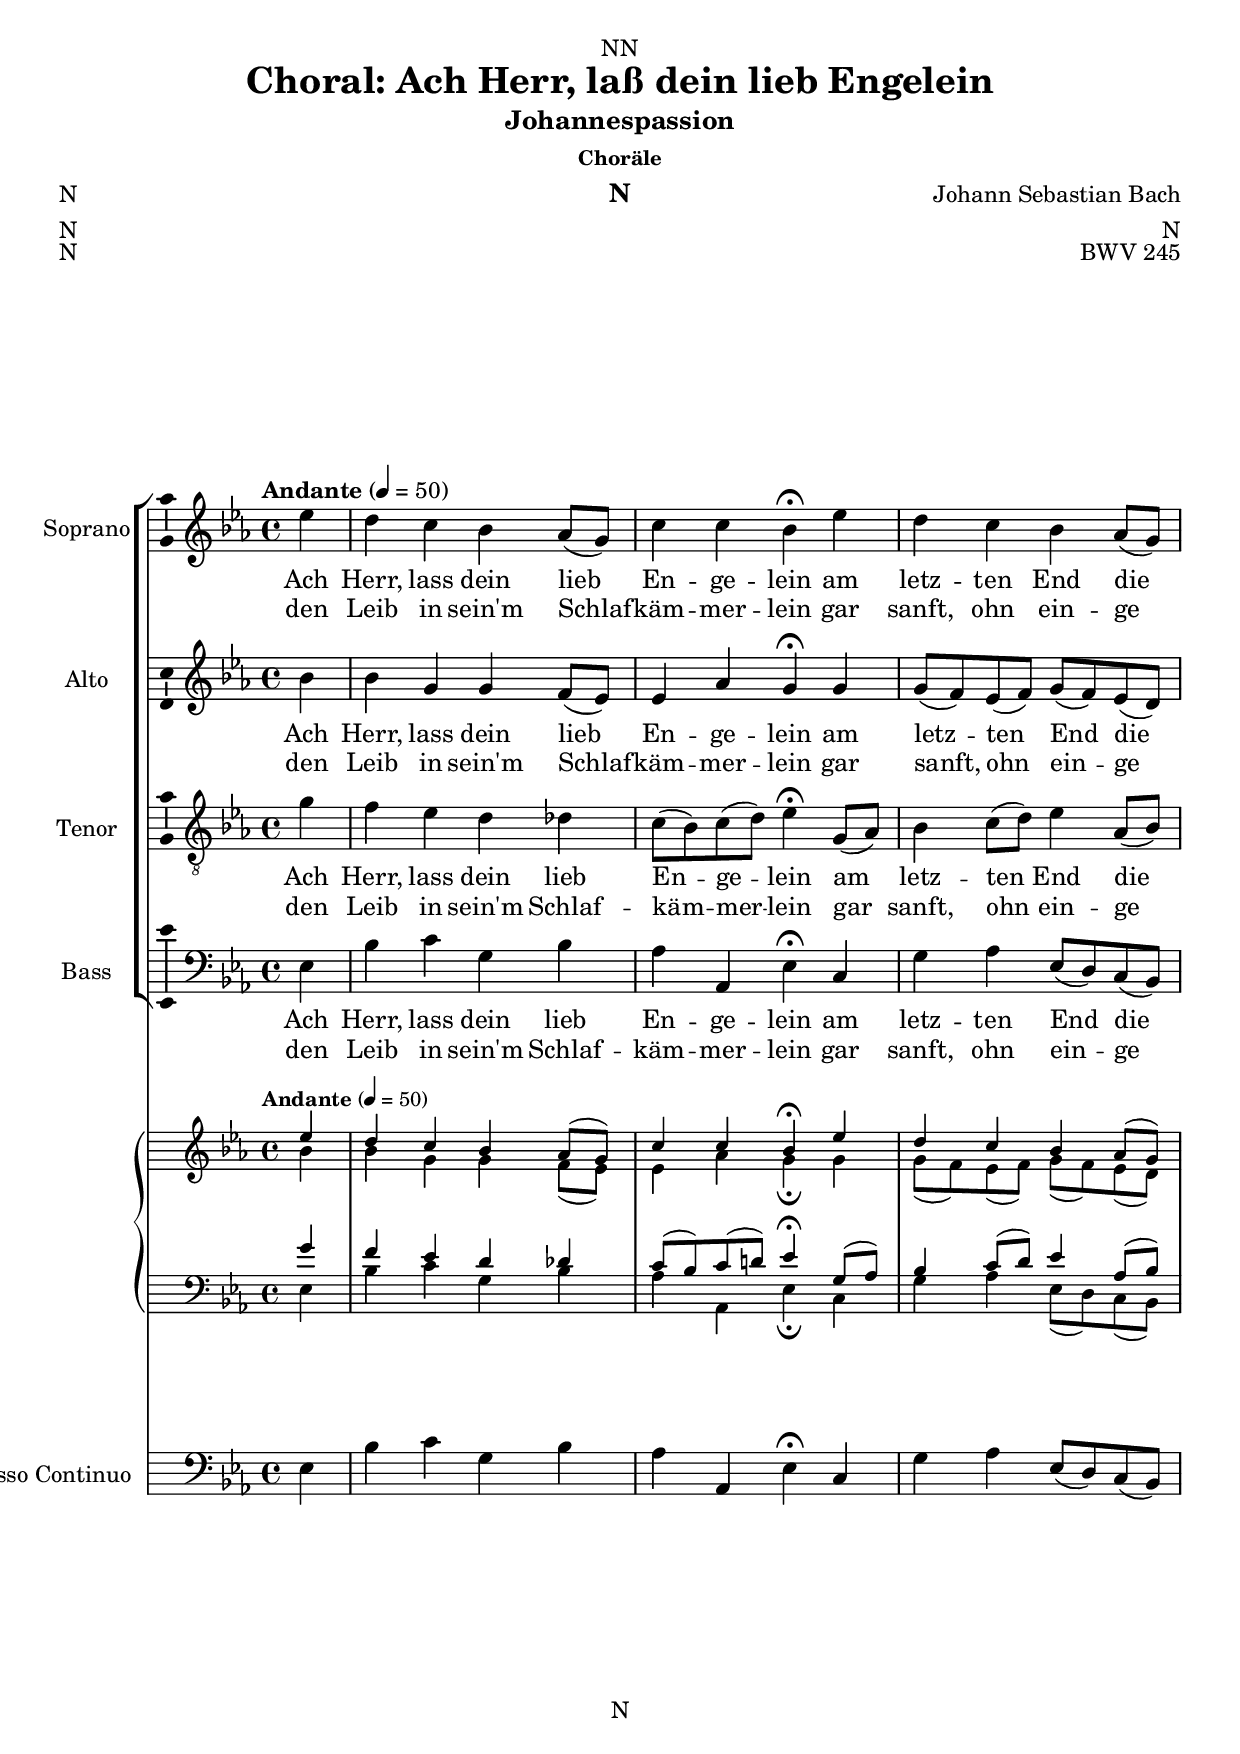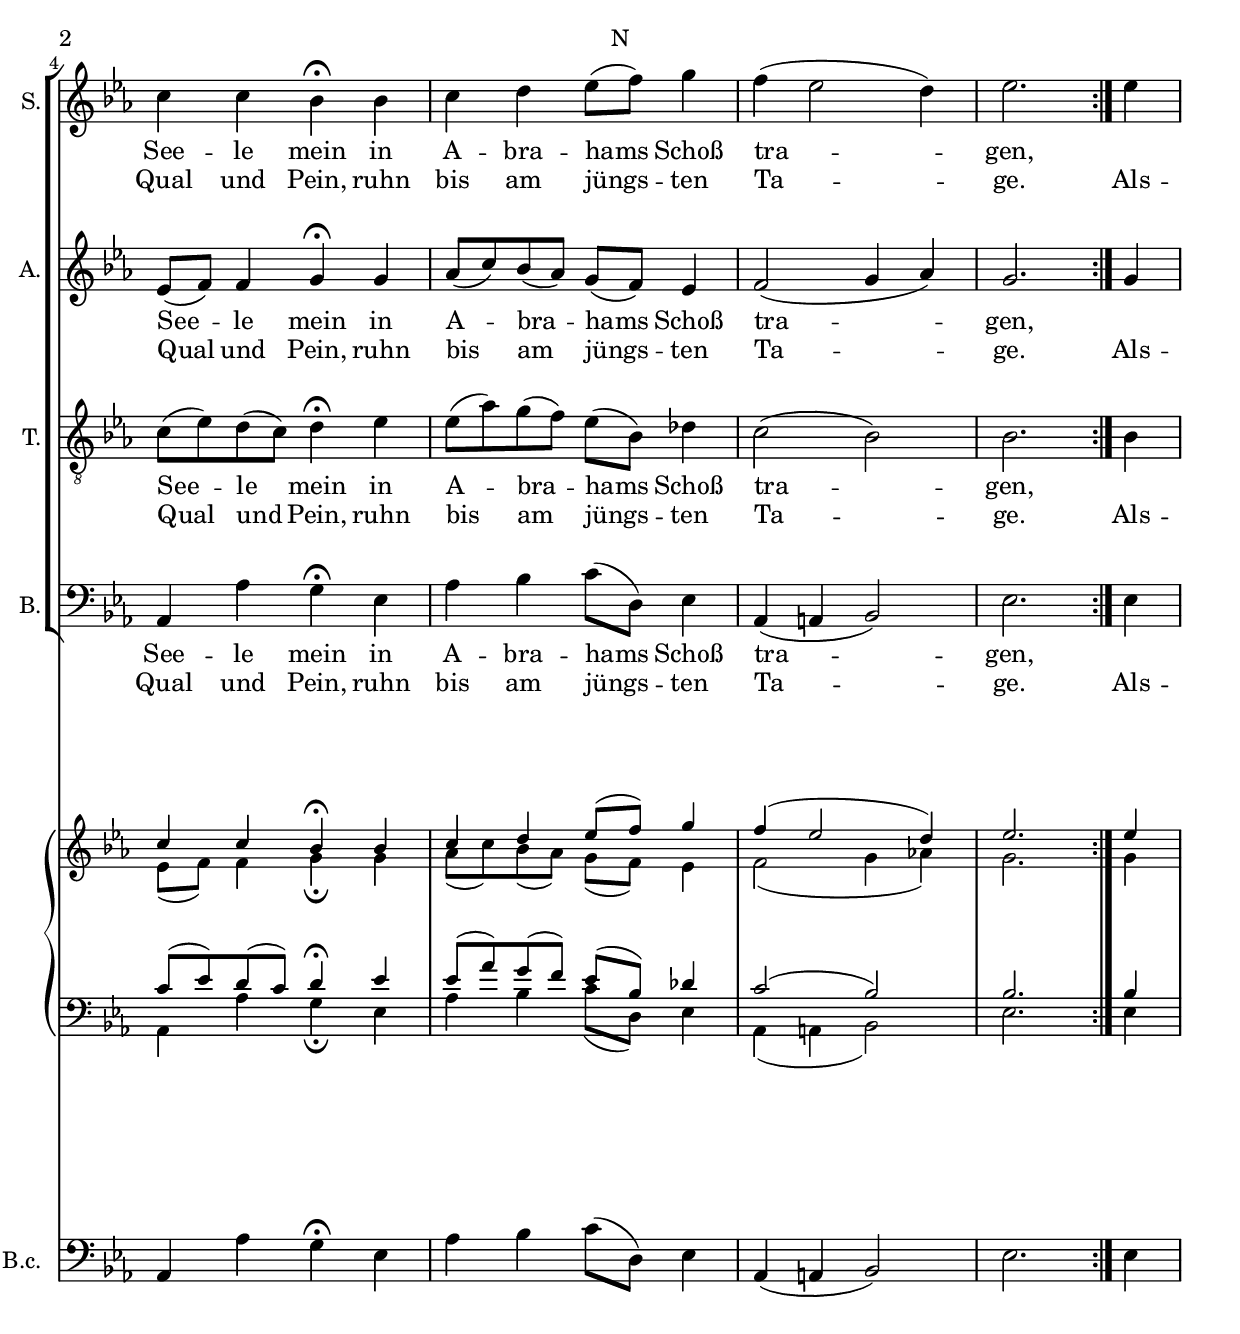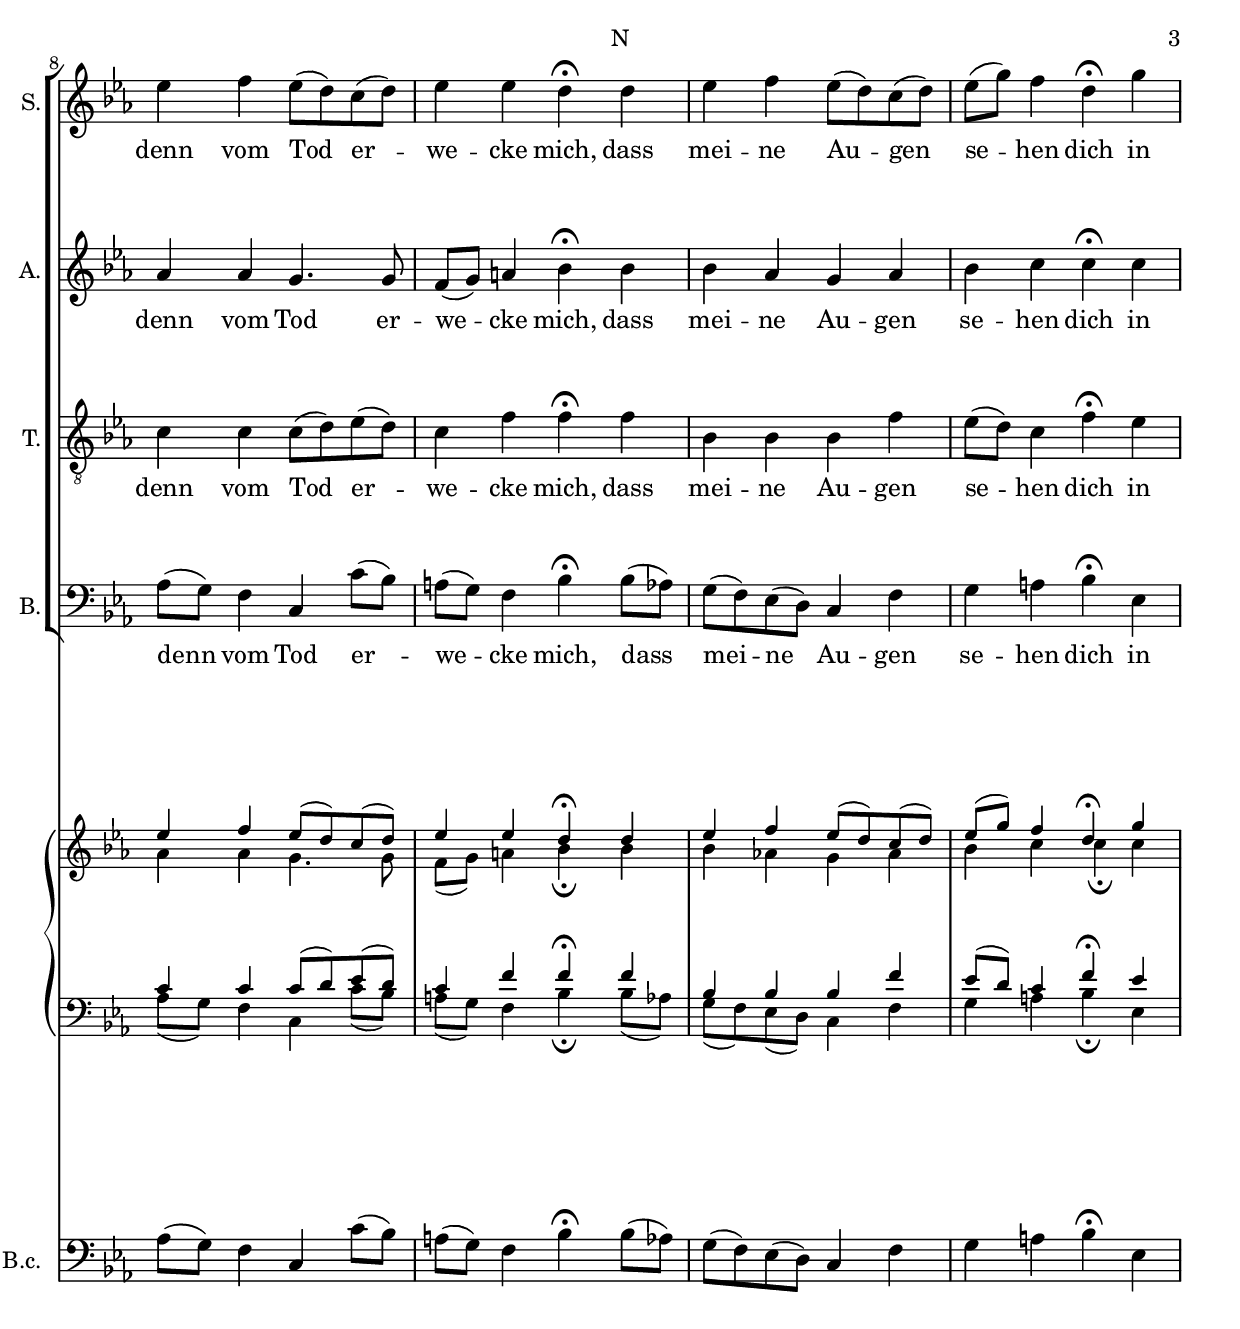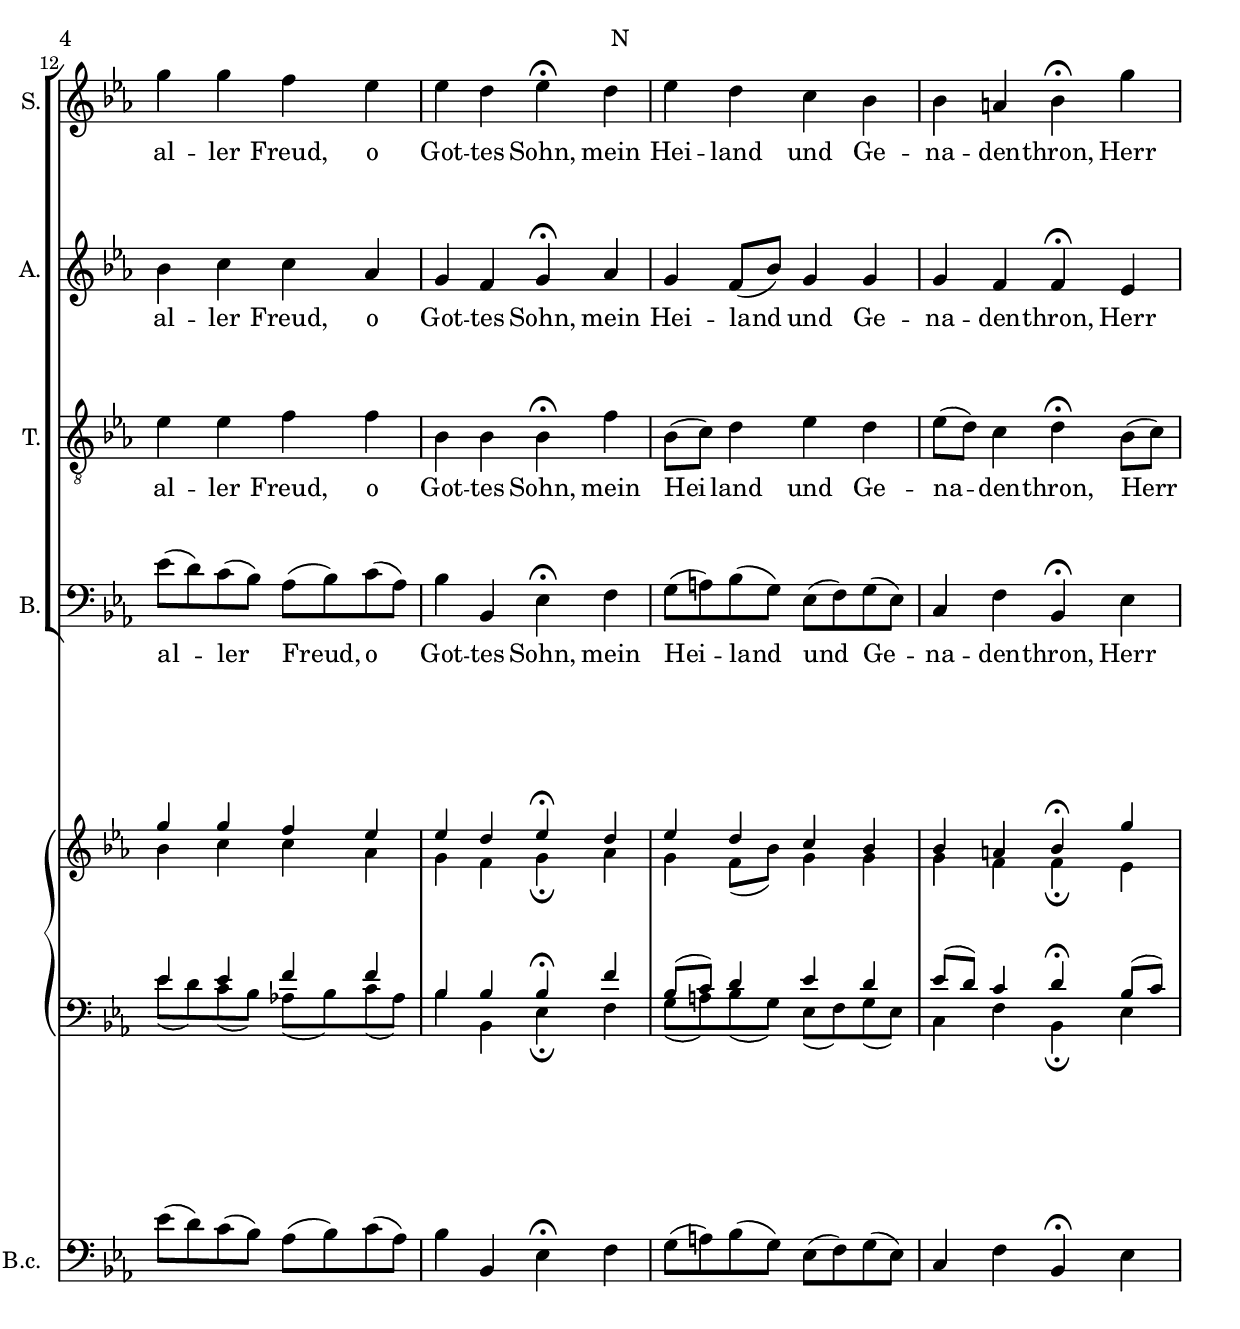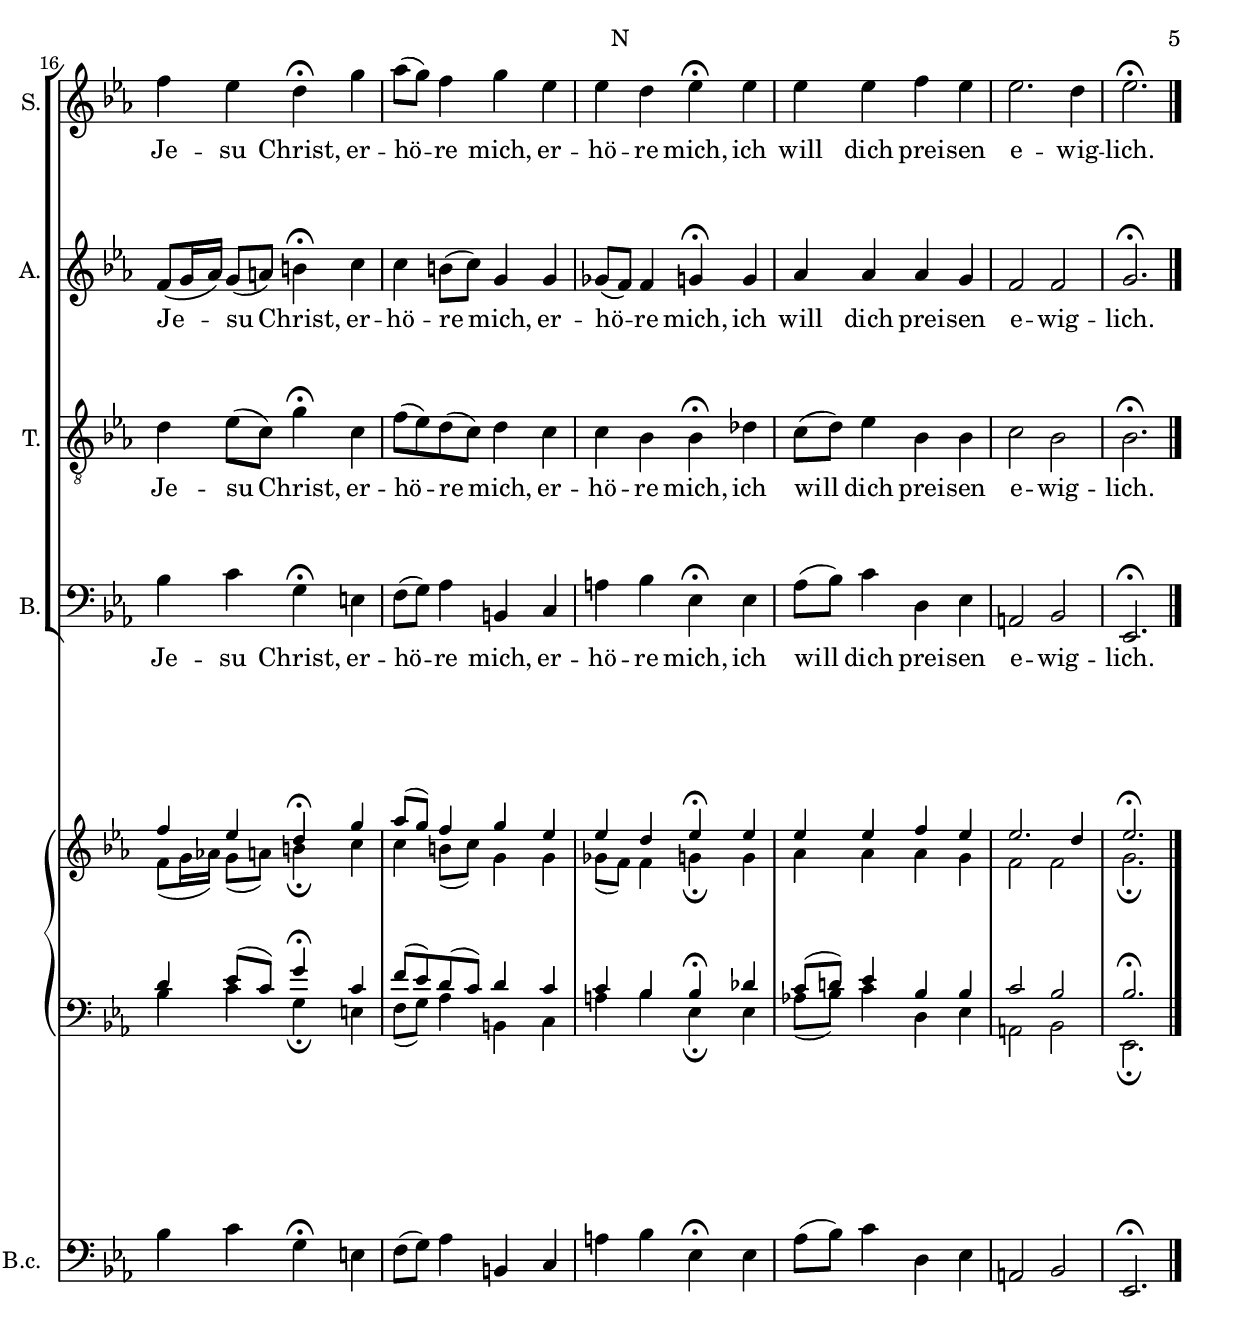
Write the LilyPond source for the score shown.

\version "2.24.3"
\language "english"

\header {
  dedication = "NN"
  title = "NN"
  subtitle = "Johannespassion"
  subsubtitle = "Choräle"
  instrument = "N"
  composer = "Johann Sebastian Bach"
  arranger = "N"
  poet = "N"
  meter = "N"
  piece = "N"
  opus = "BWV 245"
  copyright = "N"
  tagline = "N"
}

\paper {
  #(set-paper-size "a4")
}

global = {
  \key c \major
  \numericTimeSignature
  \time 4/4
  \tempo "Andante" 4=100
}

%%%%%%%%%%%%%%%%%%%%%%%%%%%%%%%%%%
%
%%%%%%%%%%%%%%%%%%%%%%%%%%%%%%%%%%

globalA = {
  \key c \major
  \numericTimeSignature
  \time 4/4
  \tempo "Andante" 4=100
}

scoreASoprano = \relative c'' {
  \global
  % Music follows here.

}

scoreAAlto = \relative c' {
  \global
  % Music follows here.

}

scoreATenor = \relative c' {
  \global
  % Music follows here.

}

scoreABass = \relative c {
  \global
  % Music follows here.

}

scoreAVerse = \lyricmode {
  % Lyrics follow here.

}

scoreAPianoReduction = \new PianoStaff \with {
  fontSize = #-1
  \override StaffSymbol #'staff-space = #(magstep -1)
} <<
  \new Staff \with {
    \consists "Mark_engraver"
    \consists "Metronome_mark_engraver"
    \remove "Staff_performer"
  } {
    #(set-accidental-style 'piano)
    <<
      \scoreASoprano \\
      \scoreAAlto
    >>
  }
  \new Staff \with {
    \remove "Staff_performer"
  } {
    \clef bass
    #(set-accidental-style 'piano)
    <<
      \scoreATenor \\
      \scoreABass
    >>
  }
>>

scoreARehearsalMidi = #
(define-music-function
 (parser location name midiInstrument lyrics) (string? string? ly:music?)
 #{
   \unfoldRepeats <<
     \new Staff = "soprano" \new Voice = "soprano" { \scoreASoprano }
     \new Staff = "alto" \new Voice = "alto" { \scoreAAlto }
     \new Staff = "tenor" \new Voice = "tenor" { \scoreATenor }
     \new Staff = "bass" \new Voice = "bass" { \scoreABass }
     \context Staff = $name {
       \set Score.midiMinimumVolume = #0.5
       \set Score.midiMaximumVolume = #0.5
       \set Score.tempoWholesPerMinute = #(ly:make-moment 100 4)
       \set Staff.midiMinimumVolume = #0.8
       \set Staff.midiMaximumVolume = #1.0
       \set Staff.midiInstrument = $midiInstrument
     }
     \new Lyrics \with {
       alignBelowContext = $name
     } \lyricsto $name $lyrics
   >>
 #})

scoreABcMusic = \relative c {
  \global
  % Music follows here.

}

scoreABcFigures = \figuremode {
  \global
  \override Staff.BassFigureAlignmentPositioning #'direction = #DOWN
  % Figures follow here.

}

scoreAChordNames = \chordmode {
  \global
  \germanChords
  % Chords follow here.

}

scoreAChoirPart = <<
  \new ChoirStaff <<
    \new Staff \with {
      midiInstrument = "choir aahs"
      instrumentName = "Soprano"
      shortInstrumentName = "S."
      \consists "Ambitus_engraver"
    } \new Voice = "soprano" \scoreASoprano
    \new Lyrics \with {
      \override VerticalAxisGroup #'staff-affinity = #CENTER
    } \lyricsto "soprano" \scoreAVerse
    \new Staff \with {
      midiInstrument = "choir aahs"
      instrumentName = "Alto"
      shortInstrumentName = "A."
      \consists "Ambitus_engraver"
    } \new Voice = "alto" \scoreAAlto
    \new Lyrics \with {
      \override VerticalAxisGroup #'staff-affinity = #CENTER
    } \lyricsto "alto" \scoreAVerse
    \new Staff \with {
      midiInstrument = "choir aahs"
      instrumentName = "Tenor"
      shortInstrumentName = "T."
      \consists "Ambitus_engraver"
    } {
      \clef "treble_8"
      \new Voice = "tenor" \scoreATenor
    }
    \new Lyrics \with {
      \override VerticalAxisGroup #'staff-affinity = #CENTER
    } \lyricsto "tenor" \scoreAVerse
    \new Staff \with {
      midiInstrument = "choir aahs"
      instrumentName = "Bass"
      shortInstrumentName = "B."
      \consists "Ambitus_engraver"
    } {
      \clef bass
      \new Voice = "bass" \scoreABass
    }
  >>
  \scoreAPianoReduction
>>

scoreABassoContinuoPart = <<
  \new Staff \with {
    instrumentName = "Basso Continuo"
    shortInstrumentName = "B.c."
    midiInstrument = "cello"
  } { \clef bass \scoreABcMusic }
  \new FiguredBass \scoreABcFigures
>>

scoreAChordsPart = \new ChordNames \scoreAChordNames

\bookpart {
  \score {
    <<
      \scoreAChoirPart
      \scoreABassoContinuoPart
      \scoreAChordsPart
    >>
    \layout { }
    \midi { }
  }
}

% Rehearsal MIDI files:
\book {
  \bookOutputSuffix "soprano"
  \score {
    \scoreARehearsalMidi "soprano" "soprano sax" \scoreAVerse
    \midi { }
  }
}

\book {
  \bookOutputSuffix "alto"
  \score {
    \scoreARehearsalMidi "alto" "soprano sax" \scoreAVerse
    \midi { }
  }
}

\book {
  \bookOutputSuffix "tenor"
  \score {
    \scoreARehearsalMidi "tenor" "tenor sax" \scoreAVerse
    \midi { }
  }
}

\book {
  \bookOutputSuffix "bass"
  \score {
    \scoreARehearsalMidi "bass" "tenor sax" \scoreAVerse
    \midi { }
  }
}


scoreBSoprano = \relative c'' {
  \global
  % Music follows here.

}

scoreBAlto = \relative c' {
  \global
  % Music follows here.

}

scoreBTenor = \relative c' {
  \global
  % Music follows here.

}

scoreBBass = \relative c {
  \global
  % Music follows here.

}

scoreBVerse = \lyricmode {
  % Lyrics follow here.

}

scoreBPianoReduction = \new PianoStaff \with {
  fontSize = #-1
  \override StaffSymbol #'staff-space = #(magstep -1)
} <<
  \new Staff \with {
    \consists "Mark_engraver"
    \consists "Metronome_mark_engraver"
    \remove "Staff_performer"
  } {
    #(set-accidental-style 'piano)
    <<
      \scoreBSoprano \\
      \scoreBAlto
    >>
  }
  \new Staff \with {
    \remove "Staff_performer"
  } {
    \clef bass
    #(set-accidental-style 'piano)
    <<
      \scoreBTenor \\
      \scoreBBass
    >>
  }
>>

scoreBRehearsalMidi = #
(define-music-function
 (parser location name midiInstrument lyrics) (string? string? ly:music?)
 #{
   \unfoldRepeats <<
     \new Staff = "soprano" \new Voice = "soprano" { \scoreBSoprano }
     \new Staff = "alto" \new Voice = "alto" { \scoreBAlto }
     \new Staff = "tenor" \new Voice = "tenor" { \scoreBTenor }
     \new Staff = "bass" \new Voice = "bass" { \scoreBBass }
     \context Staff = $name {
       \set Score.midiMinimumVolume = #0.5
       \set Score.midiMaximumVolume = #0.5
       \set Score.tempoWholesPerMinute = #(ly:make-moment 100 4)
       \set Staff.midiMinimumVolume = #0.8
       \set Staff.midiMaximumVolume = #1.0
       \set Staff.midiInstrument = $midiInstrument
     }
     \new Lyrics \with {
       alignBelowContext = $name
     } \lyricsto $name $lyrics
   >>
 #})

scoreBBcMusic = \relative c {
  \global
  % Music follows here.

}

scoreBBcFigures = \figuremode {
  \global
  \override Staff.BassFigureAlignmentPositioning #'direction = #DOWN
  % Figures follow here.

}

scoreBChordNames = \chordmode {
  \global
  \germanChords
  % Chords follow here.

}

scoreBChoirPart = <<
  \new ChoirStaff <<
    \new Staff \with {
      midiInstrument = "choir aahs"
      instrumentName = "Soprano"
      shortInstrumentName = "S."
      \consists "Ambitus_engraver"
    } \new Voice = "soprano" \scoreBSoprano
    \new Lyrics \with {
      \override VerticalAxisGroup #'staff-affinity = #CENTER
    } \lyricsto "soprano" \scoreBVerse
    \new Staff \with {
      midiInstrument = "choir aahs"
      instrumentName = "Alto"
      shortInstrumentName = "A."
      \consists "Ambitus_engraver"
    } \new Voice = "alto" \scoreBAlto
    \new Lyrics \with {
      \override VerticalAxisGroup #'staff-affinity = #CENTER
    } \lyricsto "alto" \scoreBVerse
    \new Staff \with {
      midiInstrument = "choir aahs"
      instrumentName = "Tenor"
      shortInstrumentName = "T."
      \consists "Ambitus_engraver"
    } {
      \clef "treble_8"
      \new Voice = "tenor" \scoreBTenor
    }
    \new Lyrics \with {
      \override VerticalAxisGroup #'staff-affinity = #CENTER
    } \lyricsto "tenor" \scoreBVerse
    \new Staff \with {
      midiInstrument = "choir aahs"
      instrumentName = "Bass"
      shortInstrumentName = "B."
      \consists "Ambitus_engraver"
    } {
      \clef bass
      \new Voice = "bass" \scoreBBass
    }
  >>
  \scoreBPianoReduction
>>

scoreBBassoContinuoPart = <<
  \new Staff \with {
    instrumentName = "Basso Continuo"
    shortInstrumentName = "B.c."
    midiInstrument = "cello"
  } { \clef bass \scoreBBcMusic }
  \new FiguredBass \scoreBBcFigures
>>

scoreBChordsPart = \new ChordNames \scoreBChordNames

\bookpart {
  \score {
    <<
      \scoreBChoirPart
      \scoreBBassoContinuoPart
      \scoreBChordsPart
    >>
    \layout { }
    \midi { }
  }
}

% Rehearsal MIDI files:
\book {
  \bookOutputSuffix "soprano"
  \score {
    \scoreBRehearsalMidi "soprano" "soprano sax" \scoreBVerse
    \midi { }
  }
}

\book {
  \bookOutputSuffix "alto"
  \score {
    \scoreBRehearsalMidi "alto" "soprano sax" \scoreBVerse
    \midi { }
  }
}

\book {
  \bookOutputSuffix "tenor"
  \score {
    \scoreBRehearsalMidi "tenor" "tenor sax" \scoreBVerse
    \midi { }
  }
}

\book {
  \bookOutputSuffix "bass"
  \score {
    \scoreBRehearsalMidi "bass" "tenor sax" \scoreBVerse
    \midi { }
  }
}


scoreCSoprano = \relative c'' {
  \global
  % Music follows here.

}

scoreCAlto = \relative c' {
  \global
  % Music follows here.

}

scoreCTenor = \relative c' {
  \global
  % Music follows here.

}

scoreCBass = \relative c {
  \global
  % Music follows here.

}

scoreCVerse = \lyricmode {
  % Lyrics follow here.

}

scoreCPianoReduction = \new PianoStaff \with {
  fontSize = #-1
  \override StaffSymbol #'staff-space = #(magstep -1)
} <<
  \new Staff \with {
    \consists "Mark_engraver"
    \consists "Metronome_mark_engraver"
    \remove "Staff_performer"
  } {
    #(set-accidental-style 'piano)
    <<
      \scoreCSoprano \\
      \scoreCAlto
    >>
  }
  \new Staff \with {
    \remove "Staff_performer"
  } {
    \clef bass
    #(set-accidental-style 'piano)
    <<
      \scoreCTenor \\
      \scoreCBass
    >>
  }
>>

scoreCRehearsalMidi = #
(define-music-function
 (parser location name midiInstrument lyrics) (string? string? ly:music?)
 #{
   \unfoldRepeats <<
     \new Staff = "soprano" \new Voice = "soprano" { \scoreCSoprano }
     \new Staff = "alto" \new Voice = "alto" { \scoreCAlto }
     \new Staff = "tenor" \new Voice = "tenor" { \scoreCTenor }
     \new Staff = "bass" \new Voice = "bass" { \scoreCBass }
     \context Staff = $name {
       \set Score.midiMinimumVolume = #0.5
       \set Score.midiMaximumVolume = #0.5
       \set Score.tempoWholesPerMinute = #(ly:make-moment 100 4)
       \set Staff.midiMinimumVolume = #0.8
       \set Staff.midiMaximumVolume = #1.0
       \set Staff.midiInstrument = $midiInstrument
     }
     \new Lyrics \with {
       alignBelowContext = $name
     } \lyricsto $name $lyrics
   >>
 #})

scoreCBcMusic = \relative c {
  \global
  % Music follows here.

}

scoreCBcFigures = \figuremode {
  \global
  \override Staff.BassFigureAlignmentPositioning #'direction = #DOWN
  % Figures follow here.

}

scoreCChordNames = \chordmode {
  \global
  \germanChords
  % Chords follow here.

}

scoreCChoirPart = <<
  \new ChoirStaff <<
    \new Staff \with {
      midiInstrument = "choir aahs"
      instrumentName = "Soprano"
      shortInstrumentName = "S."
      \consists "Ambitus_engraver"
    } \new Voice = "soprano" \scoreCSoprano
    \new Lyrics \with {
      \override VerticalAxisGroup #'staff-affinity = #CENTER
    } \lyricsto "soprano" \scoreCVerse
    \new Staff \with {
      midiInstrument = "choir aahs"
      instrumentName = "Alto"
      shortInstrumentName = "A."
      \consists "Ambitus_engraver"
    } \new Voice = "alto" \scoreCAlto
    \new Lyrics \with {
      \override VerticalAxisGroup #'staff-affinity = #CENTER
    } \lyricsto "alto" \scoreCVerse
    \new Staff \with {
      midiInstrument = "choir aahs"
      instrumentName = "Tenor"
      shortInstrumentName = "T."
      \consists "Ambitus_engraver"
    } {
      \clef "treble_8"
      \new Voice = "tenor" \scoreCTenor
    }
    \new Lyrics \with {
      \override VerticalAxisGroup #'staff-affinity = #CENTER
    } \lyricsto "tenor" \scoreCVerse
    \new Staff \with {
      midiInstrument = "choir aahs"
      instrumentName = "Bass"
      shortInstrumentName = "B."
      \consists "Ambitus_engraver"
    } {
      \clef bass
      \new Voice = "bass" \scoreCBass
    }
  >>
  \scoreCPianoReduction
>>

scoreCBassoContinuoPart = <<
  \new Staff \with {
    instrumentName = "Basso Continuo"
    shortInstrumentName = "B.c."
    midiInstrument = "cello"
  } { \clef bass \scoreCBcMusic }
  \new FiguredBass \scoreCBcFigures
>>

scoreCChordsPart = \new ChordNames \scoreCChordNames

\bookpart {
  \score {
    <<
      \scoreCChoirPart
      \scoreCBassoContinuoPart
      \scoreCChordsPart
    >>
    \layout { }
    \midi { }
  }
}

% Rehearsal MIDI files:
\book {
  \bookOutputSuffix "soprano"
  \score {
    \scoreCRehearsalMidi "soprano" "soprano sax" \scoreCVerse
    \midi { }
  }
}

\book {
  \bookOutputSuffix "alto"
  \score {
    \scoreCRehearsalMidi "alto" "soprano sax" \scoreCVerse
    \midi { }
  }
}

\book {
  \bookOutputSuffix "tenor"
  \score {
    \scoreCRehearsalMidi "tenor" "tenor sax" \scoreCVerse
    \midi { }
  }
}

\book {
  \bookOutputSuffix "bass"
  \score {
    \scoreCRehearsalMidi "bass" "tenor sax" \scoreCVerse
    \midi { }
  }
}


scoreDSoprano = \relative c'' {
  \global
  % Music follows here.

}

scoreDAlto = \relative c' {
  \global
  % Music follows here.

}

scoreDTenor = \relative c' {
  \global
  % Music follows here.

}

scoreDBass = \relative c {
  \global
  % Music follows here.

}

scoreDVerse = \lyricmode {
  % Lyrics follow here.

}

scoreDPianoReduction = \new PianoStaff \with {
  fontSize = #-1
  \override StaffSymbol #'staff-space = #(magstep -1)
} <<
  \new Staff \with {
    \consists "Mark_engraver"
    \consists "Metronome_mark_engraver"
    \remove "Staff_performer"
  } {
    #(set-accidental-style 'piano)
    <<
      \scoreDSoprano \\
      \scoreDAlto
    >>
  }
  \new Staff \with {
    \remove "Staff_performer"
  } {
    \clef bass
    #(set-accidental-style 'piano)
    <<
      \scoreDTenor \\
      \scoreDBass
    >>
  }
>>

scoreDRehearsalMidi = #
(define-music-function
 (parser location name midiInstrument lyrics) (string? string? ly:music?)
 #{
   \unfoldRepeats <<
     \new Staff = "soprano" \new Voice = "soprano" { \scoreDSoprano }
     \new Staff = "alto" \new Voice = "alto" { \scoreDAlto }
     \new Staff = "tenor" \new Voice = "tenor" { \scoreDTenor }
     \new Staff = "bass" \new Voice = "bass" { \scoreDBass }
     \context Staff = $name {
       \set Score.midiMinimumVolume = #0.5
       \set Score.midiMaximumVolume = #0.5
       \set Score.tempoWholesPerMinute = #(ly:make-moment 100 4)
       \set Staff.midiMinimumVolume = #0.8
       \set Staff.midiMaximumVolume = #1.0
       \set Staff.midiInstrument = $midiInstrument
     }
     \new Lyrics \with {
       alignBelowContext = $name
     } \lyricsto $name $lyrics
   >>
 #})

scoreDBcMusic = \relative c {
  \global
  % Music follows here.

}

scoreDBcFigures = \figuremode {
  \global
  \override Staff.BassFigureAlignmentPositioning #'direction = #DOWN
  % Figures follow here.

}

scoreDChordNames = \chordmode {
  \global
  \germanChords
  % Chords follow here.

}

scoreDChoirPart = <<
  \new ChoirStaff <<
    \new Staff \with {
      midiInstrument = "choir aahs"
      instrumentName = "Soprano"
      shortInstrumentName = "S."
      \consists "Ambitus_engraver"
    } \new Voice = "soprano" \scoreDSoprano
    \new Lyrics \with {
      \override VerticalAxisGroup #'staff-affinity = #CENTER
    } \lyricsto "soprano" \scoreDVerse
    \new Staff \with {
      midiInstrument = "choir aahs"
      instrumentName = "Alto"
      shortInstrumentName = "A."
      \consists "Ambitus_engraver"
    } \new Voice = "alto" \scoreDAlto
    \new Lyrics \with {
      \override VerticalAxisGroup #'staff-affinity = #CENTER
    } \lyricsto "alto" \scoreDVerse
    \new Staff \with {
      midiInstrument = "choir aahs"
      instrumentName = "Tenor"
      shortInstrumentName = "T."
      \consists "Ambitus_engraver"
    } {
      \clef "treble_8"
      \new Voice = "tenor" \scoreDTenor
    }
    \new Lyrics \with {
      \override VerticalAxisGroup #'staff-affinity = #CENTER
    } \lyricsto "tenor" \scoreDVerse
    \new Staff \with {
      midiInstrument = "choir aahs"
      instrumentName = "Bass"
      shortInstrumentName = "B."
      \consists "Ambitus_engraver"
    } {
      \clef bass
      \new Voice = "bass" \scoreDBass
    }
  >>
  \scoreDPianoReduction
>>

scoreDBassoContinuoPart = <<
  \new Staff \with {
    instrumentName = "Basso Continuo"
    shortInstrumentName = "B.c."
    midiInstrument = "cello"
  } { \clef bass \scoreDBcMusic }
  \new FiguredBass \scoreDBcFigures
>>

scoreDChordsPart = \new ChordNames \scoreDChordNames

\bookpart {
  \score {
    <<
      \scoreDChoirPart
      \scoreDBassoContinuoPart
      \scoreDChordsPart
    >>
    \layout { }
    \midi { }
  }
}

% Rehearsal MIDI files:
\book {
  \bookOutputSuffix "soprano"
  \score {
    \scoreDRehearsalMidi "soprano" "soprano sax" \scoreDVerse
    \midi { }
  }
}

\book {
  \bookOutputSuffix "alto"
  \score {
    \scoreDRehearsalMidi "alto" "soprano sax" \scoreDVerse
    \midi { }
  }
}

\book {
  \bookOutputSuffix "tenor"
  \score {
    \scoreDRehearsalMidi "tenor" "tenor sax" \scoreDVerse
    \midi { }
  }
}

\book {
  \bookOutputSuffix "bass"
  \score {
    \scoreDRehearsalMidi "bass" "tenor sax" \scoreDVerse
    \midi { }
  }
}


scoreESoprano = \relative c'' {
  \global
  % Music follows here.

}

scoreEAlto = \relative c' {
  \global
  % Music follows here.

}

scoreETenor = \relative c' {
  \global
  % Music follows here.

}

scoreEBass = \relative c {
  \global
  % Music follows here.

}

scoreEVerse = \lyricmode {
  % Lyrics follow here.

}

scoreEPianoReduction = \new PianoStaff \with {
  fontSize = #-1
  \override StaffSymbol #'staff-space = #(magstep -1)
} <<
  \new Staff \with {
    \consists "Mark_engraver"
    \consists "Metronome_mark_engraver"
    \remove "Staff_performer"
  } {
    #(set-accidental-style 'piano)
    <<
      \scoreESoprano \\
      \scoreEAlto
    >>
  }
  \new Staff \with {
    \remove "Staff_performer"
  } {
    \clef bass
    #(set-accidental-style 'piano)
    <<
      \scoreETenor \\
      \scoreEBass
    >>
  }
>>

scoreERehearsalMidi = #
(define-music-function
 (parser location name midiInstrument lyrics) (string? string? ly:music?)
 #{
   \unfoldRepeats <<
     \new Staff = "soprano" \new Voice = "soprano" { \scoreESoprano }
     \new Staff = "alto" \new Voice = "alto" { \scoreEAlto }
     \new Staff = "tenor" \new Voice = "tenor" { \scoreETenor }
     \new Staff = "bass" \new Voice = "bass" { \scoreEBass }
     \context Staff = $name {
       \set Score.midiMinimumVolume = #0.5
       \set Score.midiMaximumVolume = #0.5
       \set Score.tempoWholesPerMinute = #(ly:make-moment 100 4)
       \set Staff.midiMinimumVolume = #0.8
       \set Staff.midiMaximumVolume = #1.0
       \set Staff.midiInstrument = $midiInstrument
     }
     \new Lyrics \with {
       alignBelowContext = $name
     } \lyricsto $name $lyrics
   >>
 #})

scoreEBcMusic = \relative c {
  \global
  % Music follows here.

}

scoreEBcFigures = \figuremode {
  \global
  \override Staff.BassFigureAlignmentPositioning #'direction = #DOWN
  % Figures follow here.

}

scoreEChordNames = \chordmode {
  \global
  \germanChords
  % Chords follow here.

}

scoreEChoirPart = <<
  \new ChoirStaff <<
    \new Staff \with {
      midiInstrument = "choir aahs"
      instrumentName = "Soprano"
      shortInstrumentName = "S."
      \consists "Ambitus_engraver"
    } \new Voice = "soprano" \scoreESoprano
    \new Lyrics \with {
      \override VerticalAxisGroup #'staff-affinity = #CENTER
    } \lyricsto "soprano" \scoreEVerse
    \new Staff \with {
      midiInstrument = "choir aahs"
      instrumentName = "Alto"
      shortInstrumentName = "A."
      \consists "Ambitus_engraver"
    } \new Voice = "alto" \scoreEAlto
    \new Lyrics \with {
      \override VerticalAxisGroup #'staff-affinity = #CENTER
    } \lyricsto "alto" \scoreEVerse
    \new Staff \with {
      midiInstrument = "choir aahs"
      instrumentName = "Tenor"
      shortInstrumentName = "T."
      \consists "Ambitus_engraver"
    } {
      \clef "treble_8"
      \new Voice = "tenor" \scoreETenor
    }
    \new Lyrics \with {
      \override VerticalAxisGroup #'staff-affinity = #CENTER
    } \lyricsto "tenor" \scoreEVerse
    \new Staff \with {
      midiInstrument = "choir aahs"
      instrumentName = "Bass"
      shortInstrumentName = "B."
      \consists "Ambitus_engraver"
    } {
      \clef bass
      \new Voice = "bass" \scoreEBass
    }
  >>
  \scoreEPianoReduction
>>

scoreEBassoContinuoPart = <<
  \new Staff \with {
    instrumentName = "Basso Continuo"
    shortInstrumentName = "B.c."
    midiInstrument = "cello"
  } { \clef bass \scoreEBcMusic }
  \new FiguredBass \scoreEBcFigures
>>

scoreEChordsPart = \new ChordNames \scoreEChordNames

\bookpart {
  \score {
    <<
      \scoreEChoirPart
      \scoreEBassoContinuoPart
      \scoreEChordsPart
    >>
    \layout { }
    \midi { }
  }
}

% Rehearsal MIDI files:
\book {
  \bookOutputSuffix "soprano"
  \score {
    \scoreERehearsalMidi "soprano" "soprano sax" \scoreEVerse
    \midi { }
  }
}

\book {
  \bookOutputSuffix "alto"
  \score {
    \scoreERehearsalMidi "alto" "soprano sax" \scoreEVerse
    \midi { }
  }
}

\book {
  \bookOutputSuffix "tenor"
  \score {
    \scoreERehearsalMidi "tenor" "tenor sax" \scoreEVerse
    \midi { }
  }
}

\book {
  \bookOutputSuffix "bass"
  \score {
    \scoreERehearsalMidi "bass" "tenor sax" \scoreEVerse
    \midi { }
  }
}


scoreFSoprano = \relative c'' {
  \global
  % Music follows here.

}

scoreFAlto = \relative c' {
  \global
  % Music follows here.

}

scoreFTenor = \relative c' {
  \global
  % Music follows here.

}

scoreFBass = \relative c {
  \global
  % Music follows here.

}

scoreFVerse = \lyricmode {
  % Lyrics follow here.

}

scoreFPianoReduction = \new PianoStaff \with {
  fontSize = #-1
  \override StaffSymbol #'staff-space = #(magstep -1)
} <<
  \new Staff \with {
    \consists "Mark_engraver"
    \consists "Metronome_mark_engraver"
    \remove "Staff_performer"
  } {
    #(set-accidental-style 'piano)
    <<
      \scoreFSoprano \\
      \scoreFAlto
    >>
  }
  \new Staff \with {
    \remove "Staff_performer"
  } {
    \clef bass
    #(set-accidental-style 'piano)
    <<
      \scoreFTenor \\
      \scoreFBass
    >>
  }
>>

scoreFRehearsalMidi = #
(define-music-function
 (parser location name midiInstrument lyrics) (string? string? ly:music?)
 #{
   \unfoldRepeats <<
     \new Staff = "soprano" \new Voice = "soprano" { \scoreFSoprano }
     \new Staff = "alto" \new Voice = "alto" { \scoreFAlto }
     \new Staff = "tenor" \new Voice = "tenor" { \scoreFTenor }
     \new Staff = "bass" \new Voice = "bass" { \scoreFBass }
     \context Staff = $name {
       \set Score.midiMinimumVolume = #0.5
       \set Score.midiMaximumVolume = #0.5
       \set Score.tempoWholesPerMinute = #(ly:make-moment 100 4)
       \set Staff.midiMinimumVolume = #0.8
       \set Staff.midiMaximumVolume = #1.0
       \set Staff.midiInstrument = $midiInstrument
     }
     \new Lyrics \with {
       alignBelowContext = $name
     } \lyricsto $name $lyrics
   >>
 #})

scoreFBcMusic = \relative c {
  \global
  % Music follows here.

}

scoreFBcFigures = \figuremode {
  \global
  \override Staff.BassFigureAlignmentPositioning #'direction = #DOWN
  % Figures follow here.

}

scoreFChordNames = \chordmode {
  \global
  \germanChords
  % Chords follow here.

}

scoreFChoirPart = <<
  \new ChoirStaff <<
    \new Staff \with {
      midiInstrument = "choir aahs"
      instrumentName = "Soprano"
      shortInstrumentName = "S."
      \consists "Ambitus_engraver"
    } \new Voice = "soprano" \scoreFSoprano
    \new Lyrics \with {
      \override VerticalAxisGroup #'staff-affinity = #CENTER
    } \lyricsto "soprano" \scoreFVerse
    \new Staff \with {
      midiInstrument = "choir aahs"
      instrumentName = "Alto"
      shortInstrumentName = "A."
      \consists "Ambitus_engraver"
    } \new Voice = "alto" \scoreFAlto
    \new Lyrics \with {
      \override VerticalAxisGroup #'staff-affinity = #CENTER
    } \lyricsto "alto" \scoreFVerse
    \new Staff \with {
      midiInstrument = "choir aahs"
      instrumentName = "Tenor"
      shortInstrumentName = "T."
      \consists "Ambitus_engraver"
    } {
      \clef "treble_8"
      \new Voice = "tenor" \scoreFTenor
    }
    \new Lyrics \with {
      \override VerticalAxisGroup #'staff-affinity = #CENTER
    } \lyricsto "tenor" \scoreFVerse
    \new Staff \with {
      midiInstrument = "choir aahs"
      instrumentName = "Bass"
      shortInstrumentName = "B."
      \consists "Ambitus_engraver"
    } {
      \clef bass
      \new Voice = "bass" \scoreFBass
    }
  >>
  \scoreFPianoReduction
>>

scoreFBassoContinuoPart = <<
  \new Staff \with {
    instrumentName = "Basso Continuo"
    shortInstrumentName = "B.c."
    midiInstrument = "cello"
  } { \clef bass \scoreFBcMusic }
  \new FiguredBass \scoreFBcFigures
>>

scoreFChordsPart = \new ChordNames \scoreFChordNames

\bookpart {
  \score {
    <<
      \scoreFChoirPart
      \scoreFBassoContinuoPart
      \scoreFChordsPart
    >>
    \layout { }
    \midi { }
  }
}

% Rehearsal MIDI files:
\book {
  \bookOutputSuffix "soprano"
  \score {
    \scoreFRehearsalMidi "soprano" "soprano sax" \scoreFVerse
    \midi { }
  }
}

\book {
  \bookOutputSuffix "alto"
  \score {
    \scoreFRehearsalMidi "alto" "soprano sax" \scoreFVerse
    \midi { }
  }
}

\book {
  \bookOutputSuffix "tenor"
  \score {
    \scoreFRehearsalMidi "tenor" "tenor sax" \scoreFVerse
    \midi { }
  }
}

\book {
  \bookOutputSuffix "bass"
  \score {
    \scoreFRehearsalMidi "bass" "tenor sax" \scoreFVerse
    \midi { }
  }
}


scoreGSoprano = \relative c'' {
  \global
  % Music follows here.

}

scoreGAlto = \relative c' {
  \global
  % Music follows here.

}

scoreGTenor = \relative c' {
  \global
  % Music follows here.

}

scoreGBass = \relative c {
  \global
  % Music follows here.

}

scoreGVerse = \lyricmode {
  % Lyrics follow here.

}

scoreGPianoReduction = \new PianoStaff \with {
  fontSize = #-1
  \override StaffSymbol #'staff-space = #(magstep -1)
} <<
  \new Staff \with {
    \consists "Mark_engraver"
    \consists "Metronome_mark_engraver"
    \remove "Staff_performer"
  } {
    #(set-accidental-style 'piano)
    <<
      \scoreGSoprano \\
      \scoreGAlto
    >>
  }
  \new Staff \with {
    \remove "Staff_performer"
  } {
    \clef bass
    #(set-accidental-style 'piano)
    <<
      \scoreGTenor \\
      \scoreGBass
    >>
  }
>>

scoreGRehearsalMidi = #
(define-music-function
 (parser location name midiInstrument lyrics) (string? string? ly:music?)
 #{
   \unfoldRepeats <<
     \new Staff = "soprano" \new Voice = "soprano" { \scoreGSoprano }
     \new Staff = "alto" \new Voice = "alto" { \scoreGAlto }
     \new Staff = "tenor" \new Voice = "tenor" { \scoreGTenor }
     \new Staff = "bass" \new Voice = "bass" { \scoreGBass }
     \context Staff = $name {
       \set Score.midiMinimumVolume = #0.5
       \set Score.midiMaximumVolume = #0.5
       \set Score.tempoWholesPerMinute = #(ly:make-moment 100 4)
       \set Staff.midiMinimumVolume = #0.8
       \set Staff.midiMaximumVolume = #1.0
       \set Staff.midiInstrument = $midiInstrument
     }
     \new Lyrics \with {
       alignBelowContext = $name
     } \lyricsto $name $lyrics
   >>
 #})

scoreGBcMusic = \relative c {
  \global
  % Music follows here.

}

scoreGBcFigures = \figuremode {
  \global
  \override Staff.BassFigureAlignmentPositioning #'direction = #DOWN
  % Figures follow here.

}

scoreGChordNames = \chordmode {
  \global
  \germanChords
  % Chords follow here.

}

scoreGChoirPart = <<
  \new ChoirStaff <<
    \new Staff \with {
      midiInstrument = "choir aahs"
      instrumentName = "Soprano"
      shortInstrumentName = "S."
      \consists "Ambitus_engraver"
    } \new Voice = "soprano" \scoreGSoprano
    \new Lyrics \with {
      \override VerticalAxisGroup #'staff-affinity = #CENTER
    } \lyricsto "soprano" \scoreGVerse
    \new Staff \with {
      midiInstrument = "choir aahs"
      instrumentName = "Alto"
      shortInstrumentName = "A."
      \consists "Ambitus_engraver"
    } \new Voice = "alto" \scoreGAlto
    \new Lyrics \with {
      \override VerticalAxisGroup #'staff-affinity = #CENTER
    } \lyricsto "alto" \scoreGVerse
    \new Staff \with {
      midiInstrument = "choir aahs"
      instrumentName = "Tenor"
      shortInstrumentName = "T."
      \consists "Ambitus_engraver"
    } {
      \clef "treble_8"
      \new Voice = "tenor" \scoreGTenor
    }
    \new Lyrics \with {
      \override VerticalAxisGroup #'staff-affinity = #CENTER
    } \lyricsto "tenor" \scoreGVerse
    \new Staff \with {
      midiInstrument = "choir aahs"
      instrumentName = "Bass"
      shortInstrumentName = "B."
      \consists "Ambitus_engraver"
    } {
      \clef bass
      \new Voice = "bass" \scoreGBass
    }
  >>
  \scoreGPianoReduction
>>

scoreGBassoContinuoPart = <<
  \new Staff \with {
    instrumentName = "Basso Continuo"
    shortInstrumentName = "B.c."
    midiInstrument = "cello"
  } { \clef bass \scoreGBcMusic }
  \new FiguredBass \scoreGBcFigures
>>

scoreGChordsPart = \new ChordNames \scoreGChordNames

\bookpart {
  \score {
    <<
      \scoreGChoirPart
      \scoreGBassoContinuoPart
      \scoreGChordsPart
    >>
    \layout { }
    \midi { }
  }
}

% Rehearsal MIDI files:
\book {
  \bookOutputSuffix "soprano"
  \score {
    \scoreGRehearsalMidi "soprano" "soprano sax" \scoreGVerse
    \midi { }
  }
}

\book {
  \bookOutputSuffix "alto"
  \score {
    \scoreGRehearsalMidi "alto" "soprano sax" \scoreGVerse
    \midi { }
  }
}

\book {
  \bookOutputSuffix "tenor"
  \score {
    \scoreGRehearsalMidi "tenor" "tenor sax" \scoreGVerse
    \midi { }
  }
}

\book {
  \bookOutputSuffix "bass"
  \score {
    \scoreGRehearsalMidi "bass" "tenor sax" \scoreGVerse
    \midi { }
  }
}


scoreHSoprano = \relative c'' {
  \global
  % Music follows here.

}

scoreHAlto = \relative c' {
  \global
  % Music follows here.

}

scoreHTenor = \relative c' {
  \global
  % Music follows here.

}

scoreHBass = \relative c {
  \global
  % Music follows here.

}

scoreHVerse = \lyricmode {
  % Lyrics follow here.

}

scoreHPianoReduction = \new PianoStaff \with {
  fontSize = #-1
  \override StaffSymbol #'staff-space = #(magstep -1)
} <<
  \new Staff \with {
    \consists "Mark_engraver"
    \consists "Metronome_mark_engraver"
    \remove "Staff_performer"
  } {
    #(set-accidental-style 'piano)
    <<
      \scoreHSoprano \\
      \scoreHAlto
    >>
  }
  \new Staff \with {
    \remove "Staff_performer"
  } {
    \clef bass
    #(set-accidental-style 'piano)
    <<
      \scoreHTenor \\
      \scoreHBass
    >>
  }
>>

scoreHRehearsalMidi = #
(define-music-function
 (parser location name midiInstrument lyrics) (string? string? ly:music?)
 #{
   \unfoldRepeats <<
     \new Staff = "soprano" \new Voice = "soprano" { \scoreHSoprano }
     \new Staff = "alto" \new Voice = "alto" { \scoreHAlto }
     \new Staff = "tenor" \new Voice = "tenor" { \scoreHTenor }
     \new Staff = "bass" \new Voice = "bass" { \scoreHBass }
     \context Staff = $name {
       \set Score.midiMinimumVolume = #0.5
       \set Score.midiMaximumVolume = #0.5
       \set Score.tempoWholesPerMinute = #(ly:make-moment 100 4)
       \set Staff.midiMinimumVolume = #0.8
       \set Staff.midiMaximumVolume = #1.0
       \set Staff.midiInstrument = $midiInstrument
     }
     \new Lyrics \with {
       alignBelowContext = $name
     } \lyricsto $name $lyrics
   >>
 #})

scoreHBcMusic = \relative c {
  \global
  % Music follows here.

}

scoreHBcFigures = \figuremode {
  \global
  \override Staff.BassFigureAlignmentPositioning #'direction = #DOWN
  % Figures follow here.

}

scoreHChordNames = \chordmode {
  \global
  \germanChords
  % Chords follow here.

}

scoreHChoirPart = <<
  \new ChoirStaff <<
    \new Staff \with {
      midiInstrument = "choir aahs"
      instrumentName = "Soprano"
      shortInstrumentName = "S."
      \consists "Ambitus_engraver"
    } \new Voice = "soprano" \scoreHSoprano
    \new Lyrics \with {
      \override VerticalAxisGroup #'staff-affinity = #CENTER
    } \lyricsto "soprano" \scoreHVerse
    \new Staff \with {
      midiInstrument = "choir aahs"
      instrumentName = "Alto"
      shortInstrumentName = "A."
      \consists "Ambitus_engraver"
    } \new Voice = "alto" \scoreHAlto
    \new Lyrics \with {
      \override VerticalAxisGroup #'staff-affinity = #CENTER
    } \lyricsto "alto" \scoreHVerse
    \new Staff \with {
      midiInstrument = "choir aahs"
      instrumentName = "Tenor"
      shortInstrumentName = "T."
      \consists "Ambitus_engraver"
    } {
      \clef "treble_8"
      \new Voice = "tenor" \scoreHTenor
    }
    \new Lyrics \with {
      \override VerticalAxisGroup #'staff-affinity = #CENTER
    } \lyricsto "tenor" \scoreHVerse
    \new Staff \with {
      midiInstrument = "choir aahs"
      instrumentName = "Bass"
      shortInstrumentName = "B."
      \consists "Ambitus_engraver"
    } {
      \clef bass
      \new Voice = "bass" \scoreHBass
    }
  >>
  \scoreHPianoReduction
>>

scoreHBassoContinuoPart = <<
  \new Staff \with {
    instrumentName = "Basso Continuo"
    shortInstrumentName = "B.c."
    midiInstrument = "cello"
  } { \clef bass \scoreHBcMusic }
  \new FiguredBass \scoreHBcFigures
>>

scoreHChordsPart = \new ChordNames \scoreHChordNames

\bookpart {
  \score {
    <<
      \scoreHChoirPart
      \scoreHBassoContinuoPart
      \scoreHChordsPart
    >>
    \layout { }
    \midi { }
  }
}

% Rehearsal MIDI files:
\book {
  \bookOutputSuffix "soprano"
  \score {
    \scoreHRehearsalMidi "soprano" "soprano sax" \scoreHVerse
    \midi { }
  }
}

\book {
  \bookOutputSuffix "alto"
  \score {
    \scoreHRehearsalMidi "alto" "soprano sax" \scoreHVerse
    \midi { }
  }
}

\book {
  \bookOutputSuffix "tenor"
  \score {
    \scoreHRehearsalMidi "tenor" "tenor sax" \scoreHVerse
    \midi { }
  }
}

\book {
  \bookOutputSuffix "bass"
  \score {
    \scoreHRehearsalMidi "bass" "tenor sax" \scoreHVerse
    \midi { }
  }
}


scoreISoprano = \relative c'' {
  \global
  % Music follows here.

}

scoreIAlto = \relative c' {
  \global
  % Music follows here.

}

scoreITenor = \relative c' {
  \global
  % Music follows here.

}

scoreIBass = \relative c {
  \global
  % Music follows here.

}

scoreIVerse = \lyricmode {
  % Lyrics follow here.

}

scoreIPianoReduction = \new PianoStaff \with {
  fontSize = #-1
  \override StaffSymbol #'staff-space = #(magstep -1)
} <<
  \new Staff \with {
    \consists "Mark_engraver"
    \consists "Metronome_mark_engraver"
    \remove "Staff_performer"
  } {
    #(set-accidental-style 'piano)
    <<
      \scoreISoprano \\
      \scoreIAlto
    >>
  }
  \new Staff \with {
    \remove "Staff_performer"
  } {
    \clef bass
    #(set-accidental-style 'piano)
    <<
      \scoreITenor \\
      \scoreIBass
    >>
  }
>>

scoreIRehearsalMidi = #
(define-music-function
 (parser location name midiInstrument lyrics) (string? string? ly:music?)
 #{
   \unfoldRepeats <<
     \new Staff = "soprano" \new Voice = "soprano" { \scoreISoprano }
     \new Staff = "alto" \new Voice = "alto" { \scoreIAlto }
     \new Staff = "tenor" \new Voice = "tenor" { \scoreITenor }
     \new Staff = "bass" \new Voice = "bass" { \scoreIBass }
     \context Staff = $name {
       \set Score.midiMinimumVolume = #0.5
       \set Score.midiMaximumVolume = #0.5
       \set Score.tempoWholesPerMinute = #(ly:make-moment 100 4)
       \set Staff.midiMinimumVolume = #0.8
       \set Staff.midiMaximumVolume = #1.0
       \set Staff.midiInstrument = $midiInstrument
     }
     \new Lyrics \with {
       alignBelowContext = $name
     } \lyricsto $name $lyrics
   >>
 #})

scoreIBcMusic = \relative c {
  \global
  % Music follows here.

}

scoreIBcFigures = \figuremode {
  \global
  \override Staff.BassFigureAlignmentPositioning #'direction = #DOWN
  % Figures follow here.

}

scoreIChordNames = \chordmode {
  \global
  \germanChords
  % Chords follow here.

}

scoreIChoirPart = <<
  \new ChoirStaff <<
    \new Staff \with {
      midiInstrument = "choir aahs"
      instrumentName = "Soprano"
      shortInstrumentName = "S."
      \consists "Ambitus_engraver"
    } \new Voice = "soprano" \scoreISoprano
    \new Lyrics \with {
      \override VerticalAxisGroup #'staff-affinity = #CENTER
    } \lyricsto "soprano" \scoreIVerse
    \new Staff \with {
      midiInstrument = "choir aahs"
      instrumentName = "Alto"
      shortInstrumentName = "A."
      \consists "Ambitus_engraver"
    } \new Voice = "alto" \scoreIAlto
    \new Lyrics \with {
      \override VerticalAxisGroup #'staff-affinity = #CENTER
    } \lyricsto "alto" \scoreIVerse
    \new Staff \with {
      midiInstrument = "choir aahs"
      instrumentName = "Tenor"
      shortInstrumentName = "T."
      \consists "Ambitus_engraver"
    } {
      \clef "treble_8"
      \new Voice = "tenor" \scoreITenor
    }
    \new Lyrics \with {
      \override VerticalAxisGroup #'staff-affinity = #CENTER
    } \lyricsto "tenor" \scoreIVerse
    \new Staff \with {
      midiInstrument = "choir aahs"
      instrumentName = "Bass"
      shortInstrumentName = "B."
      \consists "Ambitus_engraver"
    } {
      \clef bass
      \new Voice = "bass" \scoreIBass
    }
  >>
  \scoreIPianoReduction
>>

scoreIBassoContinuoPart = <<
  \new Staff \with {
    instrumentName = "Basso Continuo"
    shortInstrumentName = "B.c."
    midiInstrument = "cello"
  } { \clef bass \scoreIBcMusic }
  \new FiguredBass \scoreIBcFigures
>>

scoreIChordsPart = \new ChordNames \scoreIChordNames

\bookpart {
  \score {
    <<
      \scoreIChoirPart
      \scoreIBassoContinuoPart
      \scoreIChordsPart
    >>
    \layout { }
    \midi { }
  }
}

% Rehearsal MIDI files:
\book {
  \bookOutputSuffix "soprano"
  \score {
    \scoreIRehearsalMidi "soprano" "soprano sax" \scoreIVerse
    \midi { }
  }
}

\book {
  \bookOutputSuffix "alto"
  \score {
    \scoreIRehearsalMidi "alto" "soprano sax" \scoreIVerse
    \midi { }
  }
}

\book {
  \bookOutputSuffix "tenor"
  \score {
    \scoreIRehearsalMidi "tenor" "tenor sax" \scoreIVerse
    \midi { }
  }
}

\book {
  \bookOutputSuffix "bass"
  \score {
    \scoreIRehearsalMidi "bass" "tenor sax" \scoreIVerse
    \midi { }
  }
}


scoreJSoprano = \relative c'' {
  \global
  % Music follows here.

}

scoreJAlto = \relative c' {
  \global
  % Music follows here.

}

scoreJTenor = \relative c' {
  \global
  % Music follows here.

}

scoreJBass = \relative c {
  \global
  % Music follows here.

}

scoreJVerse = \lyricmode {
  % Lyrics follow here.

}

scoreJPianoReduction = \new PianoStaff \with {
  fontSize = #-1
  \override StaffSymbol #'staff-space = #(magstep -1)
} <<
  \new Staff \with {
    \consists "Mark_engraver"
    \consists "Metronome_mark_engraver"
    \remove "Staff_performer"
  } {
    #(set-accidental-style 'piano)
    <<
      \scoreJSoprano \\
      \scoreJAlto
    >>
  }
  \new Staff \with {
    \remove "Staff_performer"
  } {
    \clef bass
    #(set-accidental-style 'piano)
    <<
      \scoreJTenor \\
      \scoreJBass
    >>
  }
>>

scoreJRehearsalMidi = #
(define-music-function
 (parser location name midiInstrument lyrics) (string? string? ly:music?)
 #{
   \unfoldRepeats <<
     \new Staff = "soprano" \new Voice = "soprano" { \scoreJSoprano }
     \new Staff = "alto" \new Voice = "alto" { \scoreJAlto }
     \new Staff = "tenor" \new Voice = "tenor" { \scoreJTenor }
     \new Staff = "bass" \new Voice = "bass" { \scoreJBass }
     \context Staff = $name {
       \set Score.midiMinimumVolume = #0.5
       \set Score.midiMaximumVolume = #0.5
       \set Score.tempoWholesPerMinute = #(ly:make-moment 100 4)
       \set Staff.midiMinimumVolume = #0.8
       \set Staff.midiMaximumVolume = #1.0
       \set Staff.midiInstrument = $midiInstrument
     }
     \new Lyrics \with {
       alignBelowContext = $name
     } \lyricsto $name $lyrics
   >>
 #})

scoreJBcMusic = \relative c {
  \global
  % Music follows here.

}

scoreJBcFigures = \figuremode {
  \global
  \override Staff.BassFigureAlignmentPositioning #'direction = #DOWN
  % Figures follow here.

}

scoreJChordNames = \chordmode {
  \global
  \germanChords
  % Chords follow here.

}

scoreJChoirPart = <<
  \new ChoirStaff <<
    \new Staff \with {
      midiInstrument = "choir aahs"
      instrumentName = "Soprano"
      shortInstrumentName = "S."
      \consists "Ambitus_engraver"
    } \new Voice = "soprano" \scoreJSoprano
    \new Lyrics \with {
      \override VerticalAxisGroup #'staff-affinity = #CENTER
    } \lyricsto "soprano" \scoreJVerse
    \new Staff \with {
      midiInstrument = "choir aahs"
      instrumentName = "Alto"
      shortInstrumentName = "A."
      \consists "Ambitus_engraver"
    } \new Voice = "alto" \scoreJAlto
    \new Lyrics \with {
      \override VerticalAxisGroup #'staff-affinity = #CENTER
    } \lyricsto "alto" \scoreJVerse
    \new Staff \with {
      midiInstrument = "choir aahs"
      instrumentName = "Tenor"
      shortInstrumentName = "T."
      \consists "Ambitus_engraver"
    } {
      \clef "treble_8"
      \new Voice = "tenor" \scoreJTenor
    }
    \new Lyrics \with {
      \override VerticalAxisGroup #'staff-affinity = #CENTER
    } \lyricsto "tenor" \scoreJVerse
    \new Staff \with {
      midiInstrument = "choir aahs"
      instrumentName = "Bass"
      shortInstrumentName = "B."
      \consists "Ambitus_engraver"
    } {
      \clef bass
      \new Voice = "bass" \scoreJBass
    }
  >>
  \scoreJPianoReduction
>>

scoreJBassoContinuoPart = <<
  \new Staff \with {
    instrumentName = "Basso Continuo"
    shortInstrumentName = "B.c."
    midiInstrument = "cello"
  } { \clef bass \scoreJBcMusic }
  \new FiguredBass \scoreJBcFigures
>>

scoreJChordsPart = \new ChordNames \scoreJChordNames

\bookpart {
  \score {
    <<
      \scoreJChoirPart
      \scoreJBassoContinuoPart
      \scoreJChordsPart
    >>
    \layout { }
    \midi { }
  }
}

% Rehearsal MIDI files:
\book {
  \bookOutputSuffix "soprano"
  \score {
    \scoreJRehearsalMidi "soprano" "soprano sax" \scoreJVerse
    \midi { }
  }
}

\book {
  \bookOutputSuffix "alto"
  \score {
    \scoreJRehearsalMidi "alto" "soprano sax" \scoreJVerse
    \midi { }
  }
}

\book {
  \bookOutputSuffix "tenor"
  \score {
    \scoreJRehearsalMidi "tenor" "tenor sax" \scoreJVerse
    \midi { }
  }
}

\book {
  \bookOutputSuffix "bass"
  \score {
    \scoreJRehearsalMidi "bass" "tenor sax" \scoreJVerse
    \midi { }
  }
}

%%%%%%%%%%%%%%%%%%%%%%%%%%%%%%%%%%
%
%%%%%%%%%%%%%%%%%%%%%%%%%%%%%%%%%%

globalK = {
  \key ef \major
  %   \numericTimeSignature
  \time 4/4
  \tempo "Andante" 4=50
}

scoreKSoprano = \relative c'' {
  \globalK
  % Music follows here.
  \repeat volta 2 {
    \partial 4
    ef4
    d c bf af8(g) c4 c bf\fermata
    ef d c bf af8(g) c4 c bf\fermata
    bf c d ef8(f) g4 f(ef2 d4) ef2.
  }
  \partial 4
  ef4
  ef f ef8(d) c(d) ef4 ef d\fermata
  d ef f ef8(d) c(d) ef(g) f4 d\fermata
  g g g f ef ef d ef\fermata
  d ef d c bf bf a bf\fermata
  g' f ef d\fermata
  g af8(g) f4 g ef ef d ef\fermata
  ef ef ef f ef ef2. d4 ef2.\fermata
}

scoreKAlto = \relative c' {
  \globalK
  % Music follows here.
  \repeat volta 2 {
    \partial 4
    bf'4
    bf g g f8(ef) ef4 af g\fermata
    g g8(f) ef(f) g(f) ef(d) ef(f) f4 g\fermata
    g af8(c) bf(af) g(f) ef4 f2(g4 af) g2.
  }
  \partial 4
  g4
  af af g4. g8
  f(g) a4 bf\fermata
  bf bf af g af bf c c\fermata
  c bf c c af g f g\fermata
  af g f8(bf) g4 g g f f\fermata
  ef f8(g16 af) g8(a) b4\fermata
  c c b8(c) g4 g gf8(f) f4 g\fermata
  g af af af g f2 f g2.\fermata
}

scoreKTenor = \relative c' {
  \globalK
  % Music follows here.
  \repeat volta 2 {
    \partial 4
    g'4
    f ef d df c8(bf) c(d) ef4\fermata
    g,8(af) bf4 c8(d) ef4 af,8(bf) c(ef) d(c) d4\fermata
    ef ef8(af) g(f) ef(bf) df4 c2(bf) bf2.
  }
  \partial 4
  bf4
  c c c8(d) ef(d) c4 f f\fermata
  f bf, bf bf f' ef8(d) c4 f\fermata
  ef ef ef f f bf, bf bf\fermata
  f' bf,8(c) d4 ef d ef8(d) c4 d\fermata
  bf8(c) d4 ef8(c) g'4\fermata
  c, f8(ef) d(c) d4 c c bf bf\fermata
  df c8(d) ef4 bf bf c2 bf bf2.\fermata
  \bar "|."
}

scoreKBass = \relative c {
  \globalK
  % Music follows here.
  \repeat volta 2 {
    \partial 4
    ef4
    bf' c g bf af af, ef'\fermata
    c g' af ef8(d) c(bf) af4 af' g\fermata
    ef af bf c8(d,) ef4 af,(a bf2) ef2.
  }
  \partial 4
  ef4 af8(g) f4 c c'8(bf) a(g) f4 bf\fermata
  bf8(af) g(f) ef(d) c4 f g a bf\fermata
  ef, ef'8(d) c(bf) af(bf) c(af) bf4 bf, ef\fermata
  f g8(a) bf(g) ef(f) g(ef) c4 f bf,\fermata
  ef bf'4 c g\fermata
  e f8(g) af4 b, c a' bf ef,\fermata
  ef af8(bf) c4 d, ef a,2 bf ef,2.\fermata
  \bar "|."
}

scoreKVerse = \lyricmode {
  % Lyrics follow here.
  Ach Herr, lass dein lieb En -- ge -- lein
  am letz -- ten End die See -- le mein
  in A -- bra -- hams Schoß tra -- gen,
}

scoreKVerseB = \lyricmode {
  % Lyrics follow here.
  den Leib in sein'm Schlaf -- käm -- mer -- lein
  gar sanft, ohn ein -- ge Qual und Pein,
  ruhn bis am jüngs -- ten Ta -- ge.
  Als -- denn vom Tod er -- we -- cke mich,
  dass mei -- ne Au -- gen se -- hen dich
  in al -- ler Freud, o Got -- tes Sohn,
  mein Hei -- land und Ge -- na -- den -- thron,
  Herr Je -- su Christ, er -- hö -- re mich, er -- hö -- re mich,
  ich will dich prei -- sen e -- wig -- lich.
}

scoreKVerseC = \lyricmode {
  % Lyrics follow here.
}

scoreKPianoReduction = \new PianoStaff \with {
  fontSize = #-1
  \override StaffSymbol #'staff-space = #(magstep -1)
} <<
  \new Staff \with {
    \consists "Mark_engraver"
    \consists "Metronome_mark_engraver"
    \remove "Staff_performer"
  } {
    #(set-accidental-style 'piano)
    <<
      \scoreKSoprano \\
      \scoreKAlto
    >>
  }
  \new Staff \with {
    \remove "Staff_performer"
  } {
    \clef bass
    #(set-accidental-style 'piano)
    <<
      \scoreKTenor \\
      \scoreKBass
    >>
  }
>>

scoreKRehearsalMidi = #
(define-music-function
 (parser location name midiInstrument lyrics) (string? string? ly:music?)
 #{
   \unfoldRepeats <<
     \new Staff = "soprano" \new Voice = "soprano" { \scoreKSoprano }
     \new Staff = "alto" \new Voice = "alto" { \scoreKAlto }
     \new Staff = "tenor" \new Voice = "tenor" { \scoreKTenor }
     \new Staff = "bass" \new Voice = "bass" { \scoreKBass }
     \context Staff = $name {
       \set Score.midiMinimumVolume = #0.5
       \set Score.midiMaximumVolume = #0.5
       \set Score.tempoWholesPerMinute = #(ly:make-moment 100 4)
       \set Staff.midiMinimumVolume = #0.8
       \set Staff.midiMaximumVolume = #1.0
       \set Staff.midiInstrument = $midiInstrument
     }
     \new Lyrics \with {
       alignBelowContext = $name
     } \lyricsto $name $lyrics
   >>
 #})

scoreKBcMusic = \relative c {
  \globalK
  % Music follows here.
  \scoreKBass
}

scoreKBcFigures = \figuremode {
  \globalK
  \override Staff.BassFigureAlignmentPositioning #'direction = #DOWN
  % Figures follow here.

}

scoreKChordNames = \chordmode {
  \globalK
  \germanChords
  % Chords follow here.

}

scoreKChoirPart = <<
  \new ChoirStaff <<
    \new Staff \with {
      midiInstrument = "choir aahs"
      instrumentName = "Soprano"
      shortInstrumentName = "S."
      \consists "Ambitus_engraver"
    } \new Voice = "soprano" \scoreKSoprano
    \new Lyrics \with {
      \override VerticalAxisGroup #'staff-affinity = #CENTER
    } \lyricsto "soprano" {
      <<
        \scoreKVerse	\new Lyrics {
          \set associatedVoice = "soprano" \scoreKVerseB
        }
      >> \scoreKVerseC
    }
    \new Staff \with {
      midiInstrument = "choir aahs"
      instrumentName = "Alto"
      shortInstrumentName = "A."
      \consists "Ambitus_engraver"
    } \new Voice = "alto" \scoreKAlto
    \new Lyrics \with {
      \override VerticalAxisGroup #'staff-affinity = #CENTER
    } \lyricsto "alto" {
      <<
        \scoreKVerse	\new Lyrics {
          \set associatedVoice = "alto" \scoreKVerseB
        }
      >> \scoreKVerseC
    }
    \new Staff \with {
      midiInstrument = "choir aahs"
      instrumentName = "Tenor"
      shortInstrumentName = "T."
      \consists "Ambitus_engraver"
    } {
      \clef "treble_8"
      \new Voice = "tenor" \scoreKTenor
    }
    \new Lyrics \with {
      \override VerticalAxisGroup #'staff-affinity = #CENTER
    } \lyricsto "tenor" {
      <<
        \scoreKVerse	\new Lyrics {
          \set associatedVoice = "tenor" \scoreKVerseB
        }
      >> \scoreKVerseC
    }
    \new Staff \with {
      midiInstrument = "choir aahs"
      instrumentName = "Bass"
      shortInstrumentName = "B."
      \consists "Ambitus_engraver"
    } {
      \clef bass
      \new Voice = "bass" \scoreKBass
    }
    \new Lyrics \with {
      \override VerticalAxisGroup #'staff-affinity = #CENTER
    } \lyricsto "bass" {
      <<
        \scoreKVerse	\new Lyrics {
          \set associatedVoice = "bass" \scoreKVerseB
        }
      >> \scoreKVerseC
    }
  >>
  \scoreKPianoReduction
>>

scoreKBassoContinuoPart = <<
  \new Staff \with {
    instrumentName = "Basso Continuo"
    shortInstrumentName = "B.c."
    midiInstrument = "cello"
  } { \clef bass \scoreKBcMusic }
  \new FiguredBass \scoreKBcFigures
>>

scoreKChordsPart = \new ChordNames \scoreKChordNames

\bookpart {
  \header {
    title = "Choral: Ach Herr, laß dein lieb Engelein"
  }
  \score {
    <<
      \scoreKChoirPart
      \scoreKBassoContinuoPart
      \scoreKChordsPart
    >>
    \layout { }
    %     \midi { }
  }
  \score {
    \unfoldRepeats {
      <<
        \scoreKChoirPart
        \scoreKBassoContinuoPart
        \scoreKChordsPart
      >>
    }
    %     \layout { }
    \midi { }
  }
}

% Rehearsal MIDI files:
\book {
  \bookOutputSuffix "soprano"
  \score {
    \scoreKRehearsalMidi "soprano" "soprano sax" \scoreKVerse
    \midi { }
  }
}

\book {
  \bookOutputSuffix "alto"
  \score {
    \scoreKRehearsalMidi "alto" "soprano sax" \scoreKVerse
    \midi { }
  }
}

\book {
  \bookOutputSuffix "tenor"
  \score {
    \scoreKRehearsalMidi "tenor" "tenor sax" \scoreKVerse
    \midi { }
  }
}

\book {
  \bookOutputSuffix "bass"
  \score {
    \scoreKRehearsalMidi "bass" "tenor sax" \scoreKVerse
    \midi { }
  }
}


scoreLSoprano = \relative c'' {
  \global
  % Music follows here.

}

scoreLAlto = \relative c' {
  \global
  % Music follows here.

}

scoreLTenor = \relative c' {
  \global
  % Music follows here.

}

scoreLBass = \relative c {
  \global
  % Music follows here.

}

scoreLVerse = \lyricmode {
  % Lyrics follow here.

}

scoreLPianoReduction = \new PianoStaff \with {
  fontSize = #-1
  \override StaffSymbol #'staff-space = #(magstep -1)
} <<
  \new Staff \with {
    \consists "Mark_engraver"
    \consists "Metronome_mark_engraver"
    \remove "Staff_performer"
  } {
    #(set-accidental-style 'piano)
    <<
      \scoreLSoprano \\
      \scoreLAlto
    >>
  }
  \new Staff \with {
    \remove "Staff_performer"
  } {
    \clef bass
    #(set-accidental-style 'piano)
    <<
      \scoreLTenor \\
      \scoreLBass
    >>
  }
>>

scoreLRehearsalMidi = #
(define-music-function
 (parser location name midiInstrument lyrics) (string? string? ly:music?)
 #{
   \unfoldRepeats <<
     \new Staff = "soprano" \new Voice = "soprano" { \scoreLSoprano }
     \new Staff = "alto" \new Voice = "alto" { \scoreLAlto }
     \new Staff = "tenor" \new Voice = "tenor" { \scoreLTenor }
     \new Staff = "bass" \new Voice = "bass" { \scoreLBass }
     \context Staff = $name {
       \set Score.midiMinimumVolume = #0.5
       \set Score.midiMaximumVolume = #0.5
       \set Score.tempoWholesPerMinute = #(ly:make-moment 100 4)
       \set Staff.midiMinimumVolume = #0.8
       \set Staff.midiMaximumVolume = #1.0
       \set Staff.midiInstrument = $midiInstrument
     }
     \new Lyrics \with {
       alignBelowContext = $name
     } \lyricsto $name $lyrics
   >>
 #})

scoreLBcMusic = \relative c {
  \global
  % Music follows here.

}

scoreLBcFigures = \figuremode {
  \global
  \override Staff.BassFigureAlignmentPositioning #'direction = #DOWN
  % Figures follow here.

}

scoreLChordNames = \chordmode {
  \global
  \germanChords
  % Chords follow here.

}

scoreLChoirPart = <<
  \new ChoirStaff <<
    \new Staff \with {
      midiInstrument = "choir aahs"
      instrumentName = "Soprano"
      shortInstrumentName = "S."
      \consists "Ambitus_engraver"
    } \new Voice = "soprano" \scoreLSoprano
    \new Lyrics \with {
      \override VerticalAxisGroup #'staff-affinity = #CENTER
    } \lyricsto "soprano" \scoreLVerse
    \new Staff \with {
      midiInstrument = "choir aahs"
      instrumentName = "Alto"
      shortInstrumentName = "A."
      \consists "Ambitus_engraver"
    } \new Voice = "alto" \scoreLAlto
    \new Lyrics \with {
      \override VerticalAxisGroup #'staff-affinity = #CENTER
    } \lyricsto "alto" \scoreLVerse
    \new Staff \with {
      midiInstrument = "choir aahs"
      instrumentName = "Tenor"
      shortInstrumentName = "T."
      \consists "Ambitus_engraver"
    } {
      \clef "treble_8"
      \new Voice = "tenor" \scoreLTenor
    }
    \new Lyrics \with {
      \override VerticalAxisGroup #'staff-affinity = #CENTER
    } \lyricsto "tenor" \scoreLVerse
    \new Staff \with {
      midiInstrument = "choir aahs"
      instrumentName = "Bass"
      shortInstrumentName = "B."
      \consists "Ambitus_engraver"
    } {
      \clef bass
      \new Voice = "bass" \scoreLBass
    }
  >>
  \scoreLPianoReduction
>>

scoreLBassoContinuoPart = <<
  \new Staff \with {
    instrumentName = "Basso Continuo"
    shortInstrumentName = "B.c."
    midiInstrument = "cello"
  } { \clef bass \scoreLBcMusic }
  \new FiguredBass \scoreLBcFigures
>>

scoreLChordsPart = \new ChordNames \scoreLChordNames

\bookpart {
  \score {
    <<
      \scoreLChoirPart
      \scoreLBassoContinuoPart
      \scoreLChordsPart
    >>
    \layout { }
    \midi { }
  }
}

% Rehearsal MIDI files:
\book {
  \bookOutputSuffix "soprano"
  \score {
    \scoreLRehearsalMidi "soprano" "soprano sax" \scoreLVerse
    \midi { }
  }
}

\book {
  \bookOutputSuffix "alto"
  \score {
    \scoreLRehearsalMidi "alto" "soprano sax" \scoreLVerse
    \midi { }
  }
}

\book {
  \bookOutputSuffix "tenor"
  \score {
    \scoreLRehearsalMidi "tenor" "tenor sax" \scoreLVerse
    \midi { }
  }
}

\book {
  \bookOutputSuffix "bass"
  \score {
    \scoreLRehearsalMidi "bass" "tenor sax" \scoreLVerse
    \midi { }
  }
}


scoreMSoprano = \relative c'' {
  \global
  % Music follows here.

}

scoreMAlto = \relative c' {
  \global
  % Music follows here.

}

scoreMTenor = \relative c' {
  \global
  % Music follows here.

}

scoreMBass = \relative c {
  \global
  % Music follows here.

}

scoreMVerse = \lyricmode {
  % Lyrics follow here.

}

scoreMPianoReduction = \new PianoStaff \with {
  fontSize = #-1
  \override StaffSymbol #'staff-space = #(magstep -1)
} <<
  \new Staff \with {
    \consists "Mark_engraver"
    \consists "Metronome_mark_engraver"
    \remove "Staff_performer"
  } {
    #(set-accidental-style 'piano)
    <<
      \scoreMSoprano \\
      \scoreMAlto
    >>
  }
  \new Staff \with {
    \remove "Staff_performer"
  } {
    \clef bass
    #(set-accidental-style 'piano)
    <<
      \scoreMTenor \\
      \scoreMBass
    >>
  }
>>

scoreMRehearsalMidi = #
(define-music-function
 (parser location name midiInstrument lyrics) (string? string? ly:music?)
 #{
   \unfoldRepeats <<
     \new Staff = "soprano" \new Voice = "soprano" { \scoreMSoprano }
     \new Staff = "alto" \new Voice = "alto" { \scoreMAlto }
     \new Staff = "tenor" \new Voice = "tenor" { \scoreMTenor }
     \new Staff = "bass" \new Voice = "bass" { \scoreMBass }
     \context Staff = $name {
       \set Score.midiMinimumVolume = #0.5
       \set Score.midiMaximumVolume = #0.5
       \set Score.tempoWholesPerMinute = #(ly:make-moment 100 4)
       \set Staff.midiMinimumVolume = #0.8
       \set Staff.midiMaximumVolume = #1.0
       \set Staff.midiInstrument = $midiInstrument
     }
     \new Lyrics \with {
       alignBelowContext = $name
     } \lyricsto $name $lyrics
   >>
 #})

scoreMBcMusic = \relative c {
  \global
  % Music follows here.

}

scoreMBcFigures = \figuremode {
  \global
  \override Staff.BassFigureAlignmentPositioning #'direction = #DOWN
  % Figures follow here.

}

scoreMChordNames = \chordmode {
  \global
  \germanChords
  % Chords follow here.

}

scoreMChoirPart = <<
  \new ChoirStaff <<
    \new Staff \with {
      midiInstrument = "choir aahs"
      instrumentName = "Soprano"
      shortInstrumentName = "S."
      \consists "Ambitus_engraver"
    } \new Voice = "soprano" \scoreMSoprano
    \new Lyrics \with {
      \override VerticalAxisGroup #'staff-affinity = #CENTER
    } \lyricsto "soprano" \scoreMVerse
    \new Staff \with {
      midiInstrument = "choir aahs"
      instrumentName = "Alto"
      shortInstrumentName = "A."
      \consists "Ambitus_engraver"
    } \new Voice = "alto" \scoreMAlto
    \new Lyrics \with {
      \override VerticalAxisGroup #'staff-affinity = #CENTER
    } \lyricsto "alto" \scoreMVerse
    \new Staff \with {
      midiInstrument = "choir aahs"
      instrumentName = "Tenor"
      shortInstrumentName = "T."
      \consists "Ambitus_engraver"
    } {
      \clef "treble_8"
      \new Voice = "tenor" \scoreMTenor
    }
    \new Lyrics \with {
      \override VerticalAxisGroup #'staff-affinity = #CENTER
    } \lyricsto "tenor" \scoreMVerse
    \new Staff \with {
      midiInstrument = "choir aahs"
      instrumentName = "Bass"
      shortInstrumentName = "B."
      \consists "Ambitus_engraver"
    } {
      \clef bass
      \new Voice = "bass" \scoreMBass
    }
  >>
  \scoreMPianoReduction
>>

scoreMBassoContinuoPart = <<
  \new Staff \with {
    instrumentName = "Basso Continuo"
    shortInstrumentName = "B.c."
    midiInstrument = "cello"
  } { \clef bass \scoreMBcMusic }
  \new FiguredBass \scoreMBcFigures
>>

scoreMChordsPart = \new ChordNames \scoreMChordNames

\bookpart {
  \score {
    <<
      \scoreMChoirPart
      \scoreMBassoContinuoPart
      \scoreMChordsPart
    >>
    \layout { }
    \midi { }
  }
}

% Rehearsal MIDI files:
\book {
  \bookOutputSuffix "soprano"
  \score {
    \scoreMRehearsalMidi "soprano" "soprano sax" \scoreMVerse
    \midi { }
  }
}

\book {
  \bookOutputSuffix "alto"
  \score {
    \scoreMRehearsalMidi "alto" "soprano sax" \scoreMVerse
    \midi { }
  }
}

\book {
  \bookOutputSuffix "tenor"
  \score {
    \scoreMRehearsalMidi "tenor" "tenor sax" \scoreMVerse
    \midi { }
  }
}

\book {
  \bookOutputSuffix "bass"
  \score {
    \scoreMRehearsalMidi "bass" "tenor sax" \scoreMVerse
    \midi { }
  }
}

